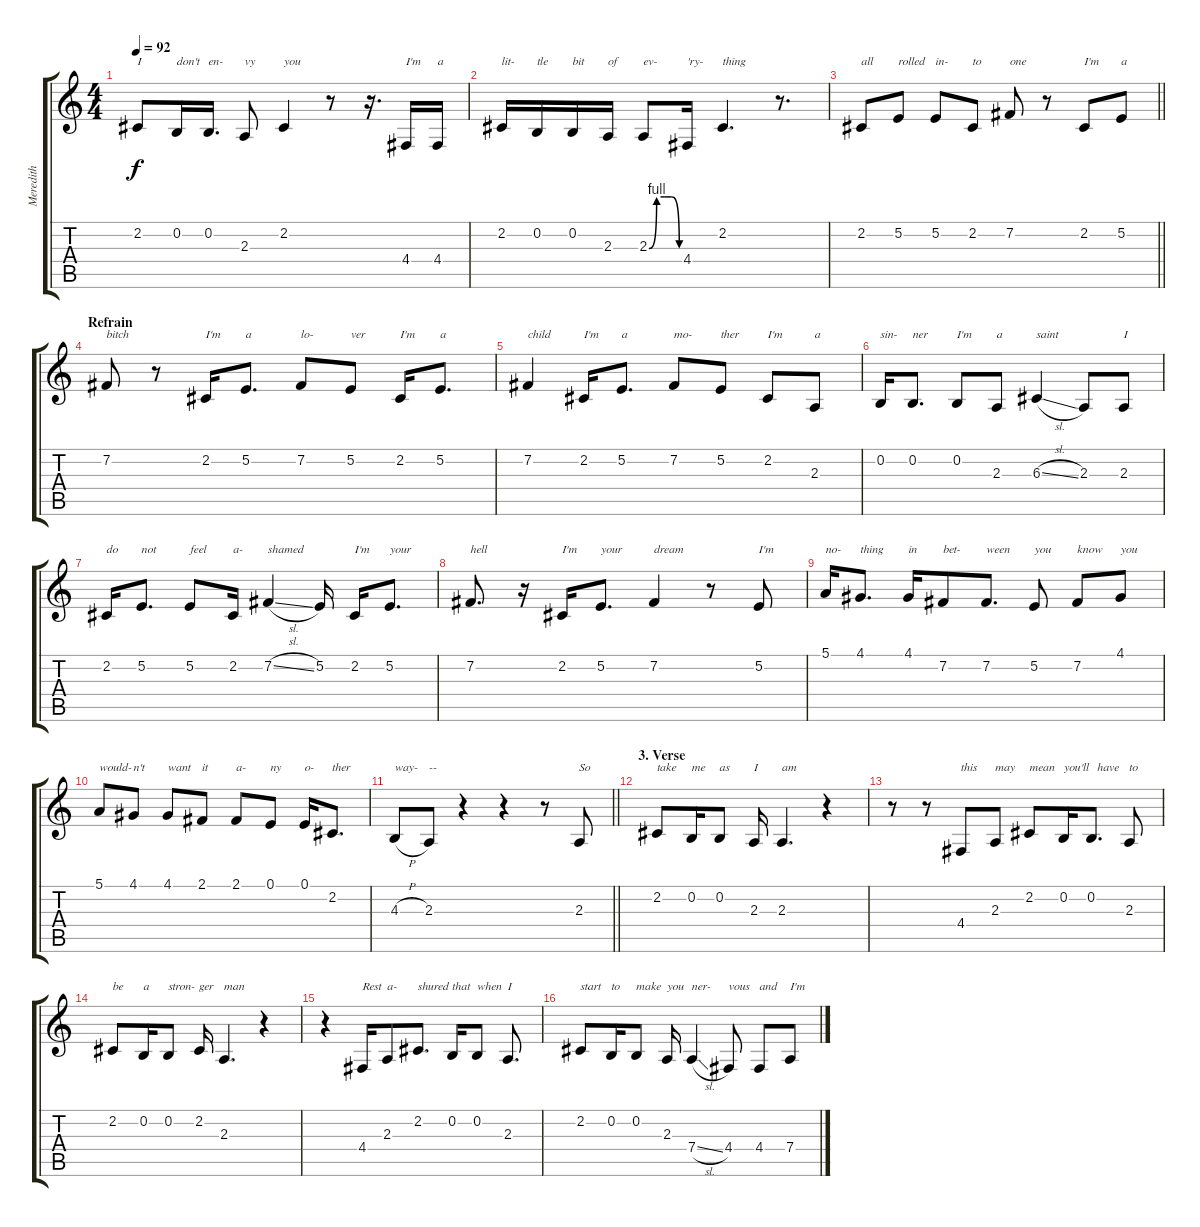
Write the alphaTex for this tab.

\track ("Meredith" "Meredith") {instrument mutedtrumpet}
\staff {score tabs}
\tuning (E4 B3 G3 D3 A2 E2) {hide}
\ts (4 4)
\tempo 92
\clef g2
\ks c
2.2.8{txt "I" dy f} 0.2.16{txt "don't"} 0.2.16{d txt "en-"} 2.3.8{txt "vy"} 2.2.4{txt "you"} r.8 r.16{d} 4.4.16{txt "I'm"} 4.4.16{txt "a"} |
2.2.16{txt "lit-"} 0.2.16{txt "tle"} 0.2.16{txt "bit"} 2.3.16{txt "of"} 2.3{be (custom 0 0 15 4 30 4 44 4 60 0)}.8{txt "ev-"} 4.4.16{txt "'ry-"} 2.2.4{d txt "thing"} r.8{d} |
\barLineRight lightlight
2.2.8{txt "all"} 5.2.8{txt "rolled"} 5.2.8{txt "in-"} 2.2.8{txt "to"} 7.2.8{txt "one"} r.8 2.2.8{txt "I'm"} 5.2.8{txt "a"} |
\section ("" "Refrain")
7.2.8{txt "bitch"} r.8 2.2.16{txt "I'm"} 5.2.8{d txt "a"} 7.2.8{txt "lo-"} 5.2.8{txt "ver"} 2.2.16{txt "I'm"} 5.2.8{d txt "a"} |
7.2.4{txt "child"} 2.2.16{txt "I'm"} 5.2.8{d txt "a"} 7.2.8{txt "mo-"} 5.2.8{txt "ther"} 2.2.8{txt "I'm"} 2.3.8{txt "a"} |
0.2.16{txt "sin-"} 0.2.8{d txt "ner"} 0.2.8{txt "I'm"} 2.3.8{txt "a"} 6.3{sl}.4{txt "saint"} 2.3.8 2.3.8{txt "I"} |
2.2.16{txt "do"} 5.2.8{d txt "not"} 5.2.8{txt "feel"} 2.2.16{txt "a-"} 7.2{sl}.4{txt "shamed"} 5.2.16 2.2.16{txt "I'm"} 5.2.8{d txt "your"} |
7.2.8{d txt "hell"} r.16 2.2.16{txt "I'm"} 5.2.8{d txt "your"} 7.2.4{txt "dream"} r.8 5.2.8{txt "I'm"} |
5.1.16{txt "no-"} 4.1.8{d txt "thing"} 4.1.16{txt "in"} 7.2.8{txt "bet-"} 7.2.8{d txt "ween"} 5.2.8{txt "you"} 7.2.8{txt "know"} 4.1.8{txt "you"} |
5.1.8{txt "would-"} 4.1.8{txt "n't"} 4.1.8{txt "want"} 2.1.8{txt "it"} 2.1.8{txt "a-"} 0.1.8{txt "ny"} 0.1.16{txt "o-"} 2.2.8{d txt "ther"} |
\barLineRight lightlight
4.3{h}.8{txt "way-"} 2.3.8{txt "--"} r.4 r.4 r.8 2.3.8{txt "So"} |
\section ("" "3. Verse")
2.2.8{txt "take"} 0.2.16{txt "me"} 0.2.8{txt "as"} 2.3.16{txt "I"} 2.3.4{d txt "am"} r.4 |
r.8 r.8 4.4.8{txt "this"} 2.3.8{txt "may"} 2.2.8{txt "mean"} 0.2.16{txt "you'll"} 0.2.8{d txt "  have"} 2.3.8{txt "to"} |
2.2.8{txt "be"} 0.2.16{txt "a"} 0.2.8{txt "stron-"} 2.2.16{txt "ger"} 2.3.4{d txt "man"} r.4 |
r.4 4.4.16{txt "Rest"} 2.3.8{txt "a-"} 2.2.8{d txt "shured"} 0.2.16{txt "that"} 0.2.8{txt "when"} 2.3.8{d txt "I"} |
2.2.8{txt "start"} 0.2.16{txt "to"} 0.2.8{txt "make"} 2.3.16{txt "you"} 7.4{sl}.4{txt "ner-"} 4.4.8{txt "vous"} 4.4.8{txt "and"} 7.4.8{txt "I'm"}
